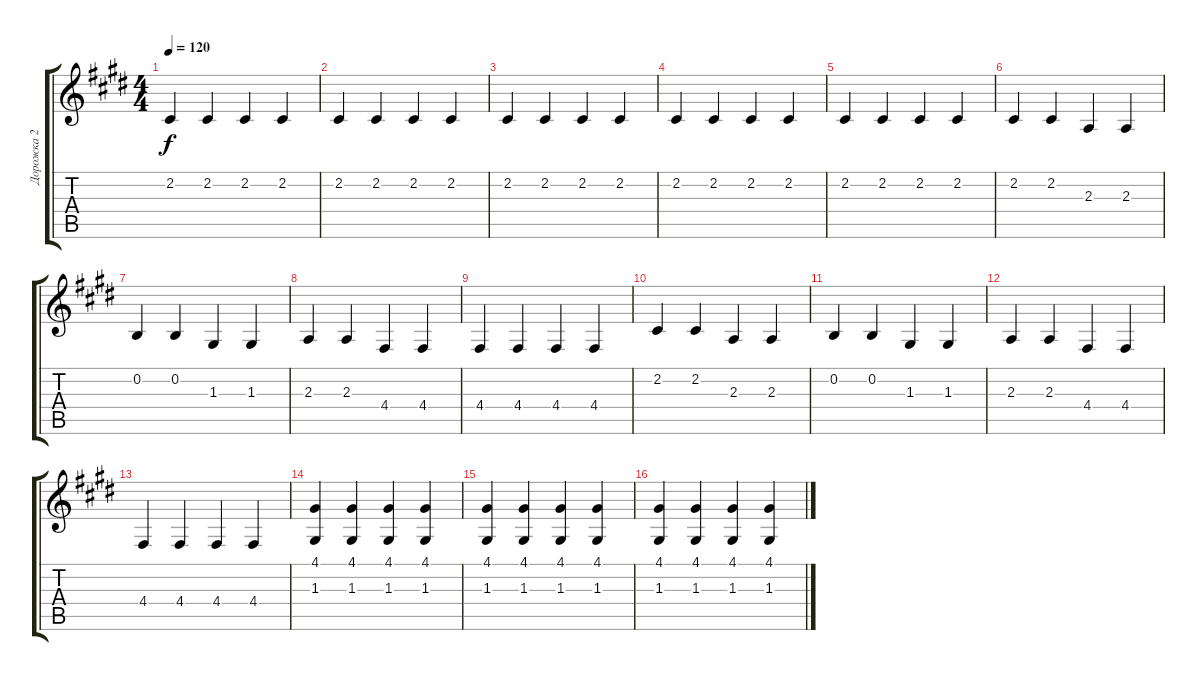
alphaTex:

\track ("Дорожка 2" "Дорожка 2") {instrument acousticgrandpiano}
\staff {score tabs}
\tuning (E4 B3 G3 D3 A2 E2) {hide}
\ts (4 4)
\tempo 120
\clef g2
\ks e
2.2.4{dy f} 2.2.4 2.2.4 2.2.4 |
2.2.4 2.2.4 2.2.4 2.2.4 |
2.2.4 2.2.4 2.2.4 2.2.4 |
2.2.4 2.2.4 2.2.4 2.2.4 |
2.2.4 2.2.4 2.2.4 2.2.4 |
2.2.4 2.2.4 2.3.4 2.3.4 |
0.2.4 0.2.4 1.3.4 1.3.4 |
2.3.4 2.3.4 4.4.4 4.4.4 |
4.4.4 4.4.4 4.4.4 4.4.4 |
2.2.4 2.2.4 2.3.4 2.3.4 |
0.2.4 0.2.4 1.3.4 1.3.4 |
2.3.4 2.3.4 4.4.4 4.4.4 |
4.4.4 4.4.4 4.4.4 4.4.4 |
(4.1 1.3).4 (4.1 1.3).4 (4.1 1.3).4 (4.1 1.3).4 |
(4.1 1.3).4 (4.1 1.3).4 (4.1 1.3).4 (4.1 1.3).4 |
(4.1 1.3).4 (4.1 1.3).4 (4.1 1.3).4 (4.1 1.3).4
